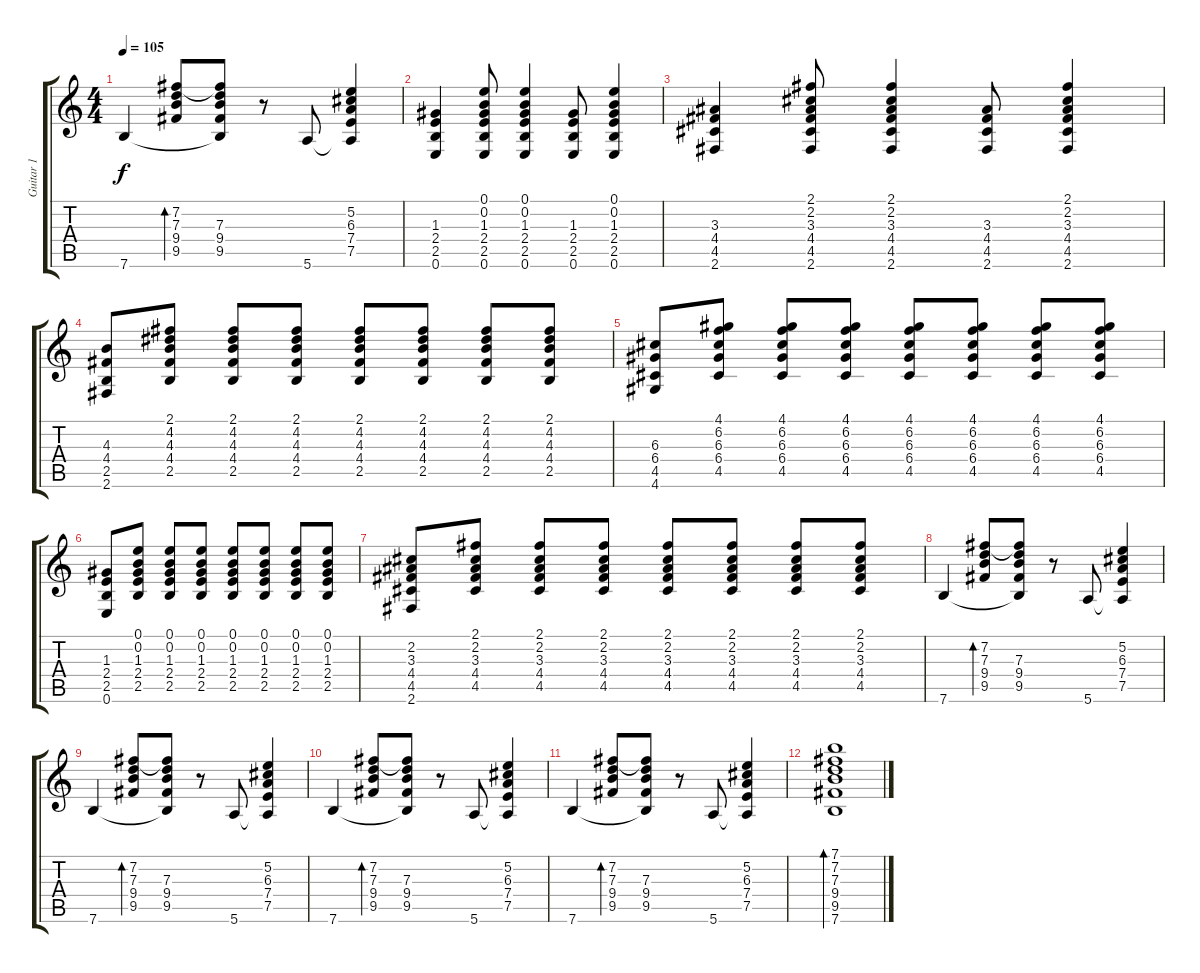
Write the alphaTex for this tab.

\track ("Guitar 1" "Guitar 1") {instrument acousticguitarsteel}
\staff {score tabs}
\tuning (E4 B3 G3 D3 A2 E2) {hide}
\ts (4 4)
\tempo 105
\clef g2
\ks c
7.6.4{dy f} (7.2 7.3 9.4 9.5).8{bd 480} (7.2{t} 7.3 9.4 9.5 7.6{t}).8 r.8 5.6.8 (5.2 6.3 7.4 7.5 5.6{t}).4 |
(1.3 2.4 2.5 0.6).4 (0.1 0.2 1.3 2.4 2.5 0.6).8 (0.1 0.2 1.3 2.4 2.5 0.6).4 (1.3 2.4 2.5 0.6).8 (0.1 0.2 1.3 2.4 2.5 0.6).4 |
(3.3 4.4 4.5 2.6).4 (2.1 2.2 3.3 4.4 4.5 2.6).8 (2.1 2.2 3.3 4.4 4.5 2.6).4 (3.3 4.4 4.5 2.6).8 (2.1 2.2 3.3 4.4 4.5 2.6).4 |
(4.3 4.4 2.5 2.6).8 (2.1 4.2 4.3 4.4 2.5).8 (2.1 4.2 4.3 4.4 2.5).8 (2.1 4.2 4.3 4.4 2.5).8 (2.1 4.2 4.3 4.4 2.5).8 (2.1 4.2 4.3 4.4 2.5).8 (2.1 4.2 4.3 4.4 2.5).8 (2.1 4.2 4.3 4.4 2.5).8 |
(6.3 6.4 4.5 4.6).8 (4.1 6.2 6.3 6.4 4.5).8 (4.1 6.2 6.3 6.4 4.5).8 (4.1 6.2 6.3 6.4 4.5).8 (4.1 6.2 6.3 6.4 4.5).8 (4.1 6.2 6.3 6.4 4.5).8 (4.1 6.2 6.3 6.4 4.5).8 (4.1 6.2 6.3 6.4 4.5).8 |
(1.3 2.4 2.5 0.6).8 (0.1 0.2 1.3 2.4 2.5).8 (0.1 0.2 1.3 2.4 2.5).8 (0.1 0.2 1.3 2.4 2.5).8 (0.1 0.2 1.3 2.4 2.5).8 (0.1 0.2 1.3 2.4 2.5).8 (0.1 0.2 1.3 2.4 2.5).8 (0.1 0.2 1.3 2.4 2.5).8 |
(2.2 3.3 4.4 4.5 2.6).8 (2.1 2.2 3.3 4.4 4.5).8 (2.1 2.2 3.3 4.4 4.5).8 (2.1 2.2 3.3 4.4 4.5).8 (2.1 2.2 3.3 4.4 4.5).8 (2.1 2.2 3.3 4.4 4.5).8 (2.1 2.2 3.3 4.4 4.5).8 (2.1 2.2 3.3 4.4 4.5).8 |
7.6.4 (7.2 7.3 9.4 9.5).8{bd 480} (7.2{t} 7.3 9.4 9.5 7.6{t}).8 r.8 5.6.8 (5.2 6.3 7.4 7.5 5.6{t}).4 |
7.6.4 (7.2 7.3 9.4 9.5).8{bd 480} (7.2{t} 7.3 9.4 9.5 7.6{t}).8 r.8 5.6.8 (5.2 6.3 7.4 7.5 5.6{t}).4 |
7.6.4 (7.2 7.3 9.4 9.5).8{bd 480} (7.2{t} 7.3 9.4 9.5 7.6{t}).8 r.8 5.6.8 (5.2 6.3 7.4 7.5 5.6{t}).4 |
7.6.4 (7.2 7.3 9.4 9.5).8{bd 480} (7.2{t} 7.3 9.4 9.5 7.6{t}).8 r.8 5.6.8 (5.2 6.3 7.4 7.5 5.6{t}).4 |
(7.1 7.2 7.3 9.4 9.5 7.6).1{bd 240}
